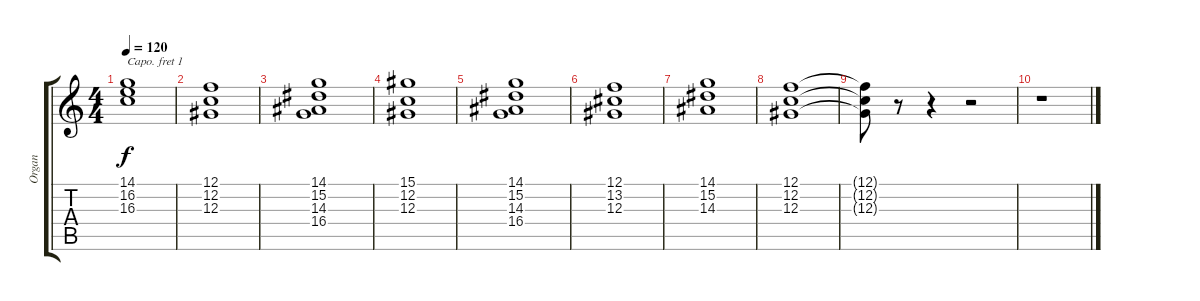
\track ("Organ" "Organ") {instrument drawbarorgan}
\staff {score tabs}
\capo 1
\tuning (E4 B3 G3 D3 A2 E2) {hide}
\ts (4 4)
\tempo 120
\clef g2
\ks c
(14.1 16.2 16.3).1{dy f} |
(12.1 12.2 12.3).1 |
(14.1 15.2 14.3 16.4).1 |
(15.1 12.2 12.3).1 |
(14.1 15.2 14.3 16.4).1 |
(12.1 13.2 12.3).1 |
(14.1 15.2 14.3).1 |
(12.1 12.2 12.3).1 |
(12.1{t} 12.2{t} 12.3{t}).8 r.8 r.4 r.2 |
r.1
